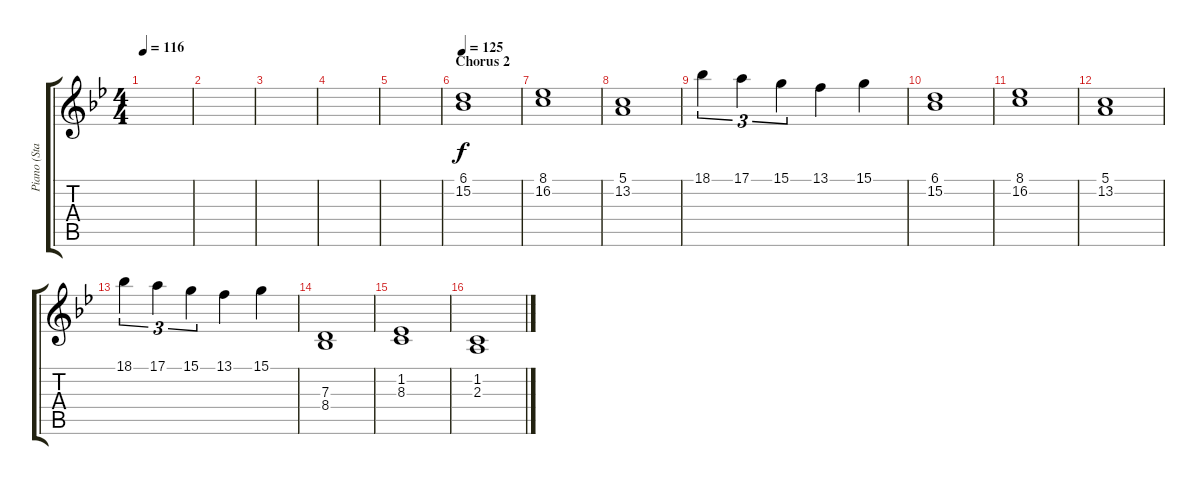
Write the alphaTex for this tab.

\track ("Piano (Staff 1)" "Piano (Sta") {instrument acousticgrandpiano}
\staff {score tabs}
\tuning (E4 B3 G3 D3 A2 E2) {hide}
\ts (4 4)
\tempo 116
\clef g2
\ks gminor
|
|
|
|
|
\section ("" "Chorus 2")
\tempo 125
(6.1 15.2).1 |
(8.1 16.2).1 |
(5.1 13.2).1 |
18.1.4{tu (3 2)} 17.1.4{tu (3 2)} 15.1.4{tu (3 2)} 13.1.4 15.1.4 |
(6.1 15.2).1 |
(8.1 16.2).1 |
(5.1 13.2).1 |
18.1.4{tu (3 2)} 17.1.4{tu (3 2)} 15.1.4{tu (3 2)} 13.1.4 15.1.4 |
(7.3 8.4).1 |
(1.2 8.3).1 |
(1.2 2.3).1
